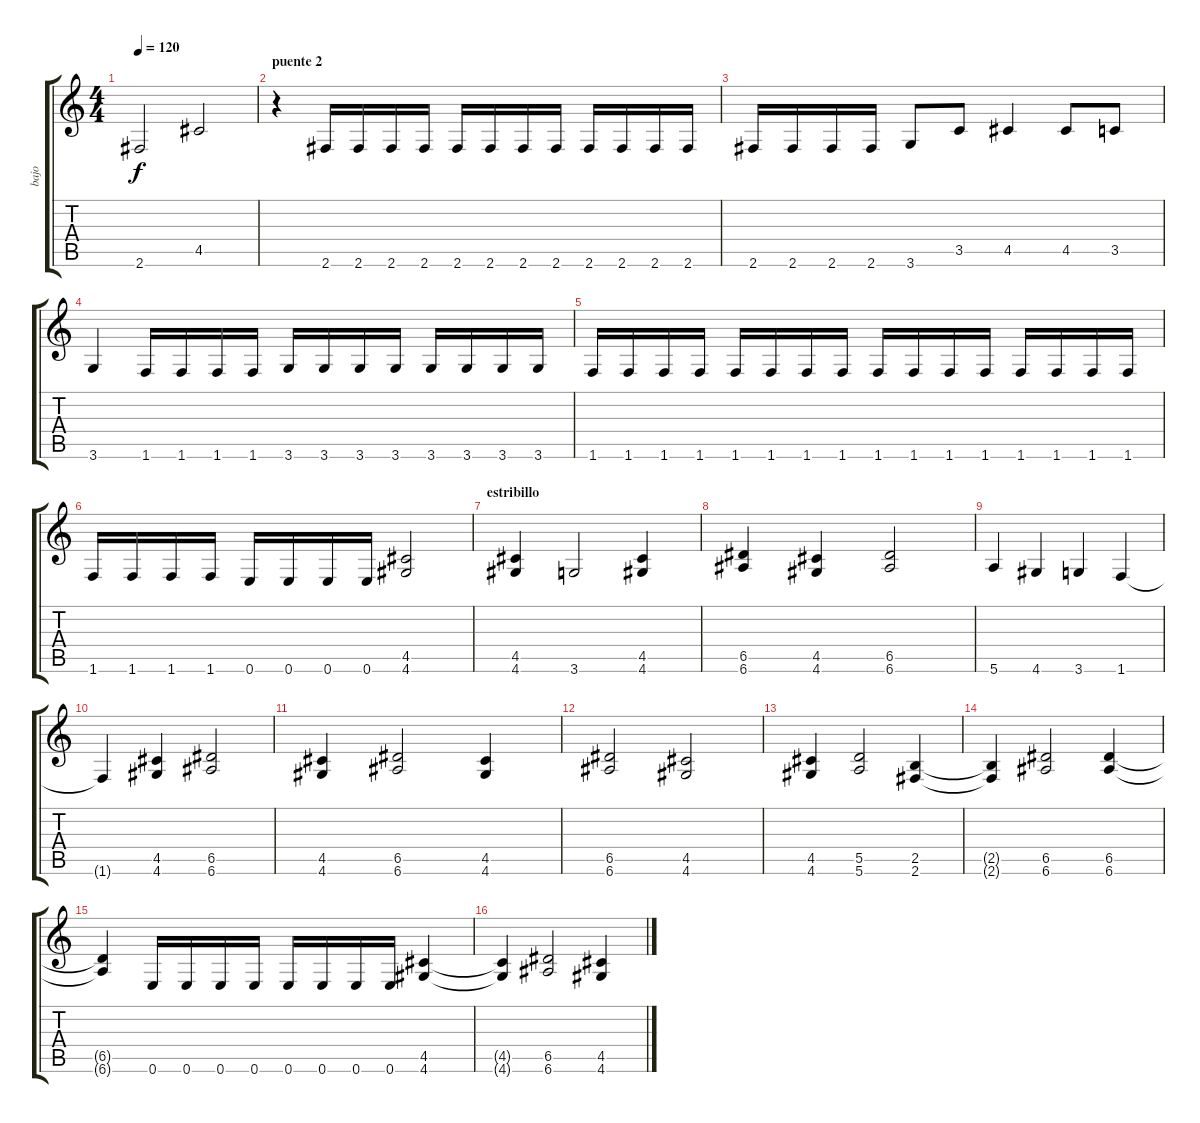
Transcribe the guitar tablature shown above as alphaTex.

\track ("bajo" "bajo") {instrument electricbassfinger}
\staff {score tabs}
\tuning (E4 B3 G3 D3 A2 E2) {hide}
\ts (4 4)
\tempo 120
\clef g2
\ks c
2.6.2{dy f} 4.5.2 |
\section ("" "puente 2")
r.4 2.6.16 2.6.16 2.6.16 2.6.16 2.6.16 2.6.16 2.6.16 2.6.16 2.6.16 2.6.16 2.6.16 2.6.16 |
2.6.16 2.6.16 2.6.16 2.6.16 3.6.8 3.5.8 4.5.4 4.5.8 3.5.8 |
3.6.4 1.6.16 1.6.16 1.6.16 1.6.16 3.6.16 3.6.16 3.6.16 3.6.16 3.6.16 3.6.16 3.6.16 3.6.16 |
1.6.16 1.6.16 1.6.16 1.6.16 1.6.16 1.6.16 1.6.16 1.6.16 1.6.16 1.6.16 1.6.16 1.6.16 1.6.16 1.6.16 1.6.16 1.6.16 |
1.6.16 1.6.16 1.6.16 1.6.16 0.6.16 0.6.16 0.6.16 0.6.16 (4.5 4.6).2 |
\section ("" "estribillo")
(4.5 4.6).4 3.6.2 (4.5 4.6).4 |
(6.5 6.6).4 (4.5 4.6).4 (6.5 6.6).2 |
5.6.4 4.6.4 3.6.4 1.6.4 |
1.6{t}.4 (4.5 4.6).4 (6.5 6.6).2 |
(4.5 4.6).4 (6.5 6.6).2 (4.5 4.6).4 |
(6.5 6.6).2 (4.5 4.6).2 |
(4.5 4.6).4 (5.5 5.6).2 (2.5 2.6).4 |
(2.5{t} 2.6{t}).4 (6.5 6.6).2 (6.5 6.6).4 |
(6.5{t} 6.6{t}).4 0.6.16 0.6.16 0.6.16 0.6.16 0.6.16 0.6.16 0.6.16 0.6.16 (4.5 4.6).4 |
(4.5{t} 4.6{t}).4 (6.5 6.6).2 (4.5 4.6).4
